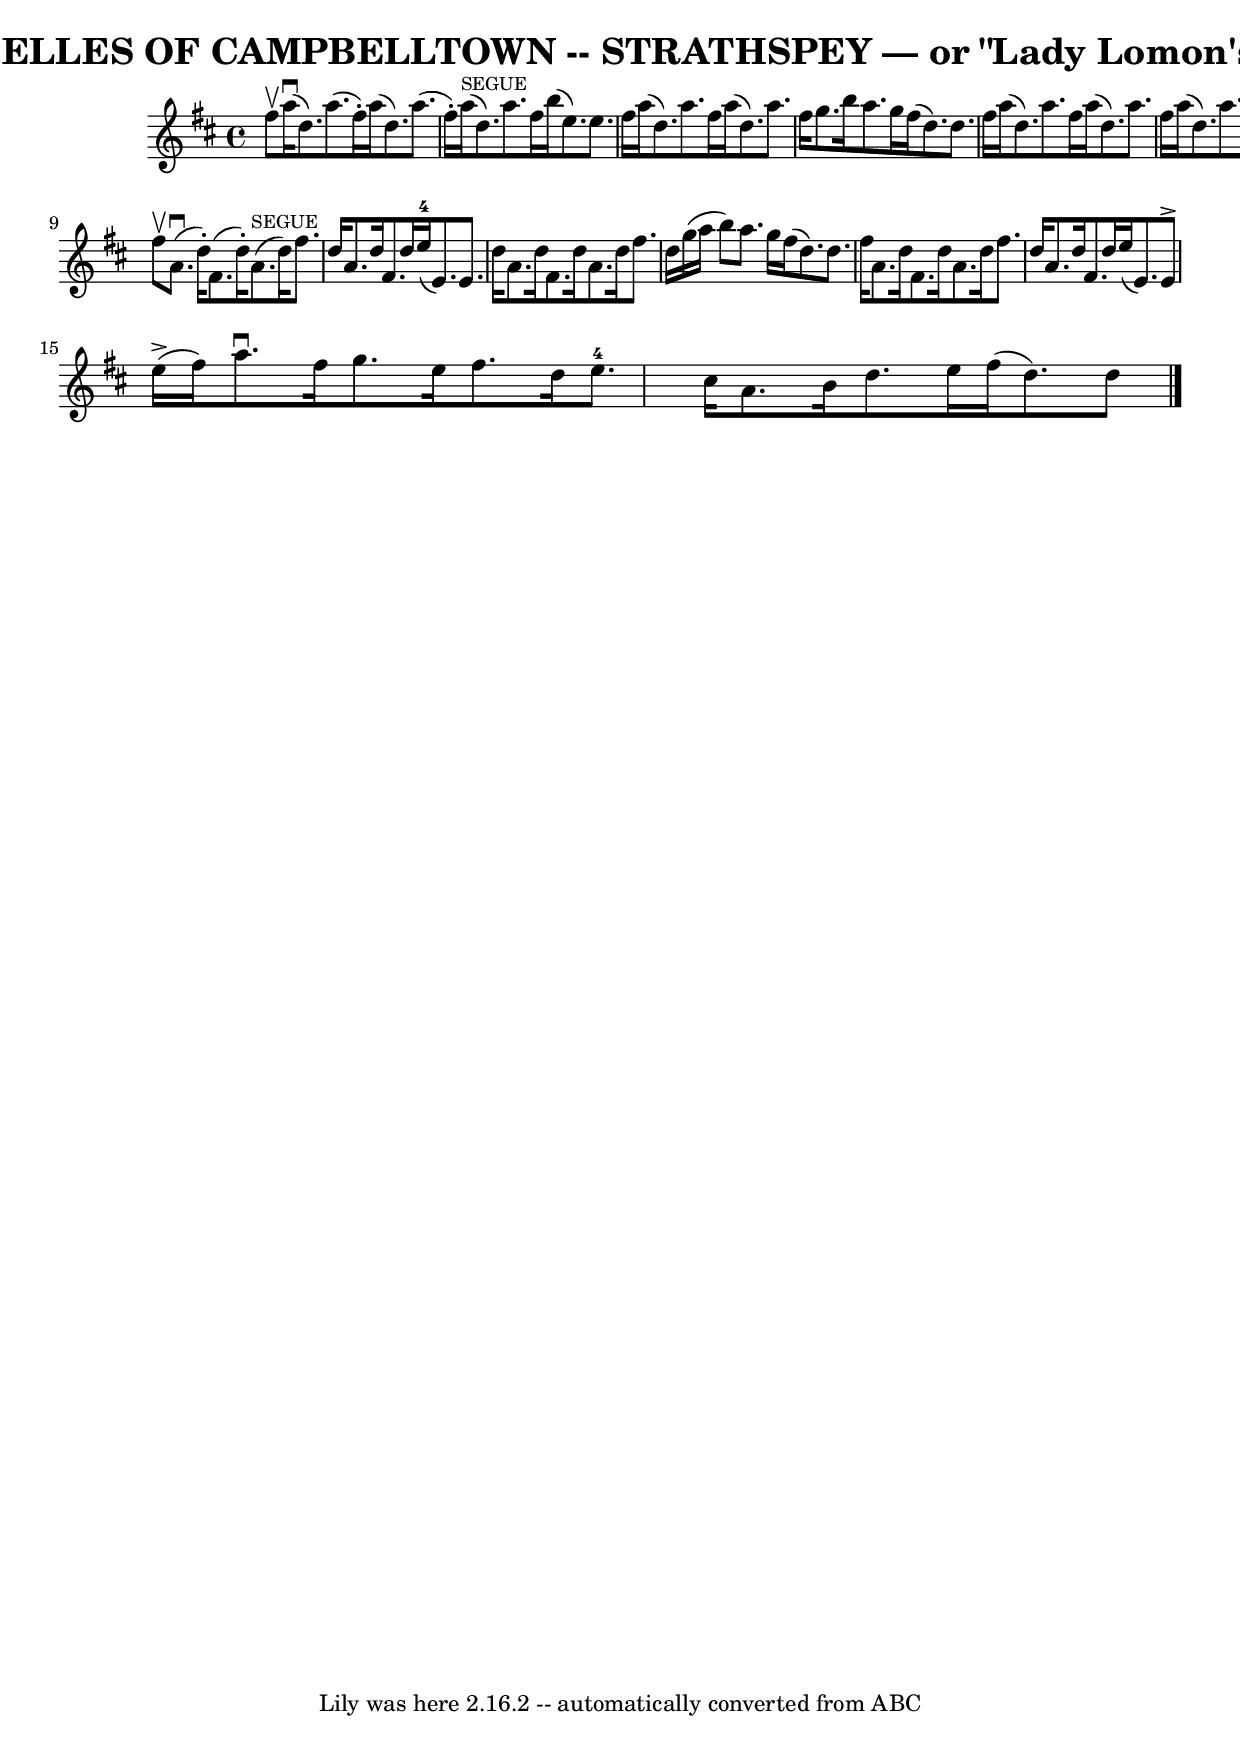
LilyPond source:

\version "2.16.2"
\include "Mammoth.ily"
\header {
  %% book = "Ryan's Mammoth Collection of Fiddle Tunes"
  crossRefNumber = "1"
  footnotes = ""
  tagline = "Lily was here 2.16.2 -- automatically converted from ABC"
  title = "BELLES OF CAMPBELLTOWN -- STRATHSPEY — or \"Lady Lomon's\""

}
voicedefault =  {


  \override Staff.TimeSignature #'style = #'C
  \time 4/4 % %slurgraces 1
  
  \key d \major fis''8^\upbow   |
  a''16 (^\downbow d''8.)   
  a''8. (fis''16 -.) a''16 (d''8.) a''8. (fis''16 -.)   
  |
  a''16^\segue(d''8.) a''8. fis''16 b''16 (e''8.  
  -) e''8. fis''16    |
  a''16 (d''8.) a''8. fis''16    
  a''16 (d''8.) a''8. fis''16    |
  g''8. b''16 a''8.    
  g''16 fis''16 (d''8.) d''8. fis''16    |
  a''16 (
  d''8.) a''8. fis''16 a''16 (d''8.) a''8. fis''16    
  |
  a''16 (d''8.) a''8. fis''16 b''16 (e''8.)   
  e''8. fis''16    |
  a''16 (d''8.) a''8. fis''16    
  a''16 (d''8.) a''8. fis''16    |
  g''8. b''16 a''8.    
  g''16 fis''16 (d''8.) d''8    \bar "|." fis''8^\upbow   
  |
  a'8. (^\downbow d''16 -.) fis'8. (d''16 -.) a'8. 
  ^\segue(d''16) fis''8. d''16    |
  a'8. d''16 fis'8.  
  d''16 e''16-4(e'8.) e'8. d''16    |
  a'8.    
  d''16 fis'8. d''16 a'8. d''16 fis''8. d''16    |
  
  g''16 (a''16 b''8) a''8. g''16 fis''16 (d''8.) d''8.   
  fis''16    |
  a'8. d''16 fis'8. d''16 a'8. d''16    
  fis''8. d''16    |
  a'8. d''16 fis'8. d''16 e''16 (
  e'8.) e'8^\accent e''16 (^\accent fis''16)   |
  a''8. 
  ^\downbow fis''16 g''8. e''16 fis''8. d''16 e''8.-4   
  cis''16    |
  a'8. b'16 d''8. e''16 fis''16 (d''8.)   
  d''8    \bar "|."   

}

\score{
  <<

    \context Staff="default"
    {
      \voicedefault 
      
    }

  >>
  \layout {
    
  }
  \midi {
  }

}
